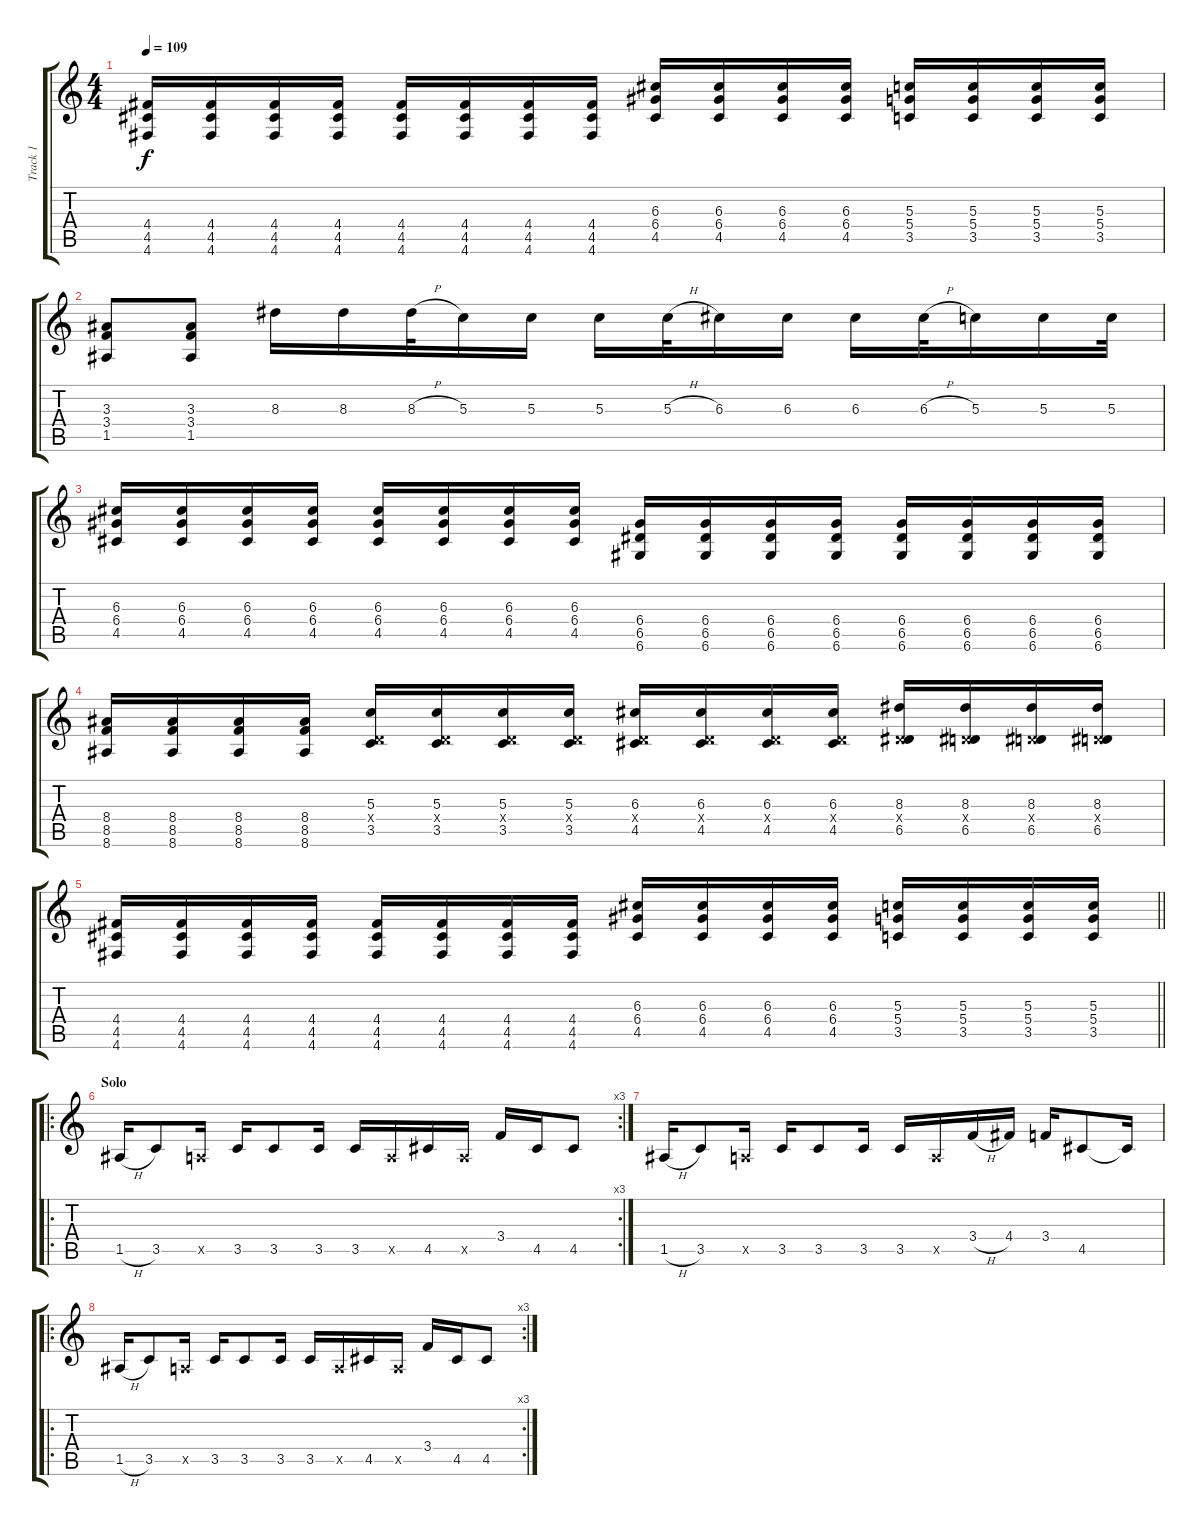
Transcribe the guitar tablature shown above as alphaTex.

\track ("Track 1" "Track 1") {instrument overdrivenguitar}
\staff {score tabs}
\tuning (E4 B3 G3 D3 A2 D2) {hide}
\ts (4 4)
\tempo 109
\clef g2
\ks c
(4.4 4.5 4.6).16{dy f} (4.4 4.5 4.6).16 (4.4 4.5 4.6).16 (4.4 4.5 4.6).16 (4.4 4.5 4.6).16 (4.4 4.5 4.6).16 (4.4 4.5 4.6).16 (4.4 4.5 4.6).16 (6.3 6.4 4.5).16 (6.3 6.4 4.5).16 (6.3 6.4 4.5).16 (6.3 6.4 4.5).16 (5.3 5.4 3.5).16 (5.3 5.4 3.5).16 (5.3 5.4 3.5).16 (5.3 5.4 3.5).16 |
(3.3 3.4 1.5).8 (3.3 3.4 1.5).8 8.3.16 8.3.16 8.3{h}.32 5.3.16 5.3.16 5.3.16 5.3{h}.32 6.3.16 6.3.16 6.3.16 6.3{h}.32 5.3.16 5.3.16 5.3.32 |
(6.3 6.4 4.5).16 (6.3 6.4 4.5).16 (6.3 6.4 4.5).16 (6.3 6.4 4.5).16 (6.3 6.4 4.5).16 (6.3 6.4 4.5).16 (6.3 6.4 4.5).16 (6.3 6.4 4.5).16 (6.4 6.5 6.6).16 (6.4 6.5 6.6).16 (6.4 6.5 6.6).16 (6.4 6.5 6.6).16 (6.4 6.5 6.6).16 (6.4 6.5 6.6).16 (6.4 6.5 6.6).16 (6.4 6.5 6.6).16 |
(8.4 8.5 8.6).16 (8.4 8.5 8.6).16 (8.4 8.5 8.6).16 (8.4 8.5 8.6).16 (5.3 0.4{x} 3.5).16 (5.3 0.4{x} 3.5).16 (5.3 0.4{x} 3.5).16 (5.3 0.4{x} 3.5).16 (6.3 0.4{x} 4.5).16 (6.3 0.4{x} 4.5).16 (6.3 0.4{x} 4.5).16 (6.3 0.4{x} 4.5).16 (8.3 0.4{x} 6.5).16 (8.3 0.4{x} 6.5).16 (8.3 0.4{x} 6.5).16 (8.3 0.4{x} 6.5).16 |
\barLineRight lightlight
(4.4 4.5 4.6).16 (4.4 4.5 4.6).16 (4.4 4.5 4.6).16 (4.4 4.5 4.6).16 (4.4 4.5 4.6).16 (4.4 4.5 4.6).16 (4.4 4.5 4.6).16 (4.4 4.5 4.6).16 (6.3 6.4 4.5).16 (6.3 6.4 4.5).16 (6.3 6.4 4.5).16 (6.3 6.4 4.5).16 (5.3 5.4 3.5).16 (5.3 5.4 3.5).16 (5.3 5.4 3.5).16 (5.3 5.4 3.5).16 |
\ro
\rc 3
\section ("" "Solo")
1.5{h}.16 3.5.8 0.5{x}.16 3.5.16 3.5.8 3.5.16 3.5.16 0.5{x}.16 4.5.16 0.5{x}.16 3.4.16 4.5.16 4.5.8 |
1.5{h}.16 3.5.8 0.5{x}.16 3.5.16 3.5.8 3.5.16 3.5.16 0.5{x}.16 3.4{h}.16 4.4.16 3.4.16 4.5.8 4.5{t}.16 |
\ro
\rc 3
1.5{h}.16 3.5.8 0.5{x}.16 3.5.16 3.5.8 3.5.16 3.5.16 0.5{x}.16 4.5.16 0.5{x}.16 3.4.16 4.5.16 4.5.8
